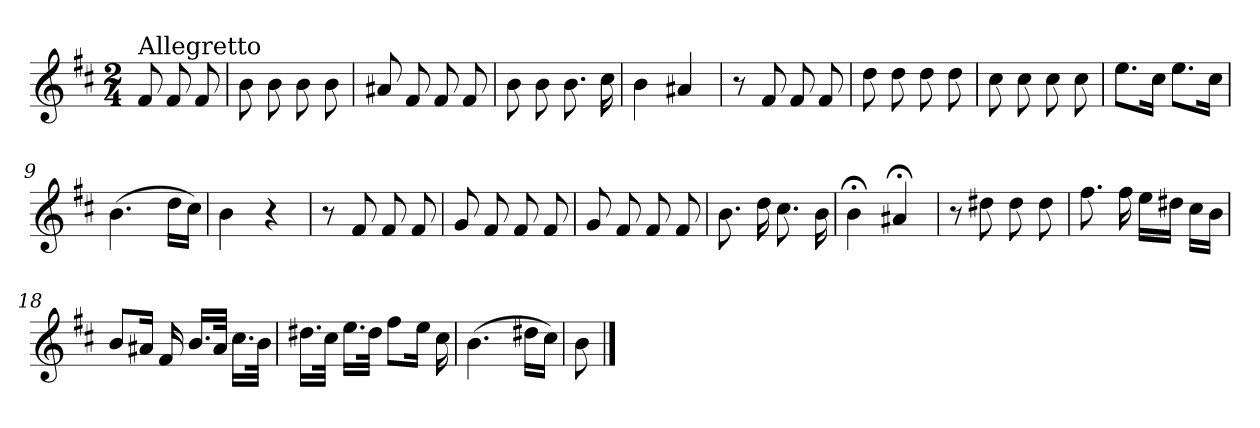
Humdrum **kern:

**kern
*part1
*staff1
*clefG2
*k[f#c#]
*D:
*M2/4
=
!LO:TX:a:t=Allegretto
8f#/
8f#/
8f#/
=1
8b\
8b\
8b\
8b\
=2
8a#X/
8f#/
8f#/
8f#/
=3
8b\
8b\
8.b\
16cc#\
=4
4b\
4a#X/
=5
8r
8f#/
8f#/
8f#/
=6
8dd\
8dd\
8dd\
8dd\
!!LO:LB:g=z
=7
8cc#\
8cc#\
8cc#\
8cc#\
=8
8.ee\L
16cc#\Jk
8.ee\L
16cc#\Jk
=9
(>4.b\
16dd\LL
16cc#\JJ)
=10
4b\
4r
=11
8r
8f#/
8f#/
8f#/
=12
8g/
8f#/
8f#/
8f#/
=13
8g/
8f#/
8f#/
8f#/
=14
8.b\
16dd\
8.cc#\
16b\
!!LO:LB:g=z
=15
4b;<\
4a#X;</
=16
8r
8dd#X\
8dd#\
8dd#\
=17
8.ff#\
16ff#\
16ee\LL
16dd#X\JJ
16cc#\LL
16b\JJ
=18
8b/L
16a#X/Jk
16f#/
16.b/LL
32a#/JJk
16.cc#\LL
32b\JJk
=19
16.dd#X\LL
32cc#\JJk
16.ee\LL
32dd#\JJk
8ff#\L
16ee\Jk
16cc#\
=20
(>4.b\
16dd#X\LL
16cc#\JJ)
=21
8b\
==
*-
